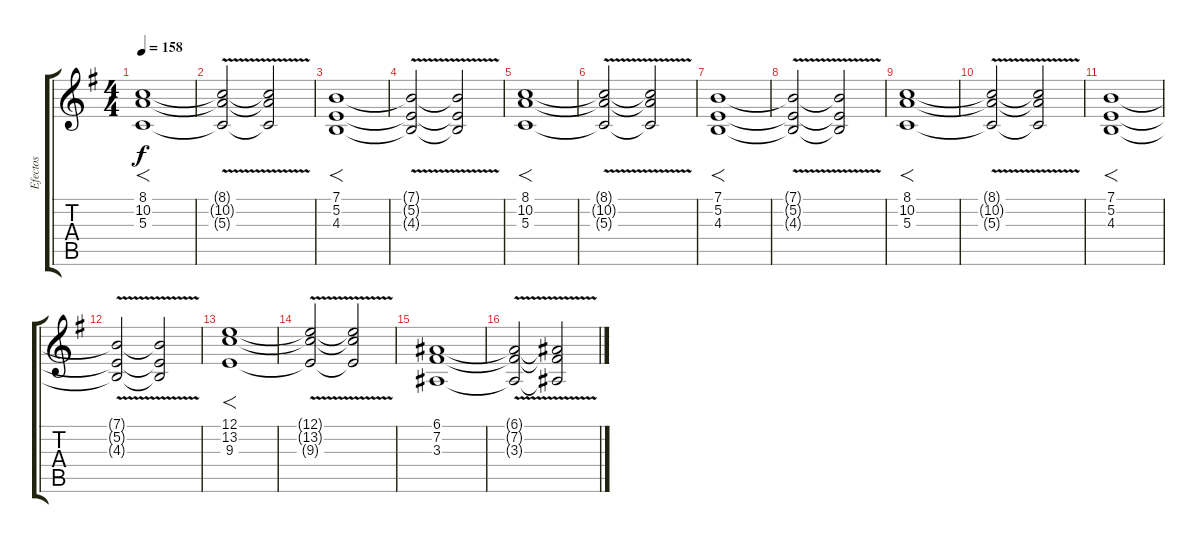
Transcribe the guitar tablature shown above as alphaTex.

\track ("Efectos" "Efectos") {instrument pad7halo}
\staff {score tabs}
\tuning (E4 B3 G3 D3 A2 E2) {hide}
\ts (4 4)
\tempo 158
\clef g2
\ks g
(8.1 10.2 5.3).1{f dy f volume 9} |
(8.1{v t} 10.2{v t} 5.3{t}).2 (8.1{t} 10.2{t} 5.3{t}).2{volume 5} |
(7.1 5.2 4.3).1{f volume 9} |
(7.1{v t} 5.2{v t} 4.3{t}).2 (7.1{t} 5.2{t} 4.3{t}).2{volume 5} |
(8.1 10.2 5.3).1{f volume 9} |
(8.1{v t} 10.2{v t} 5.3{t}).2 (8.1{t} 10.2{t} 5.3{t}).2{volume 5} |
(7.1 5.2 4.3).1{f volume 9} |
(7.1{v t} 5.2{v t} 4.3{t}).2 (7.1{t} 5.2{t} 4.3{t}).2{volume 5} |
(8.1 10.2 5.3).1{f volume 9} |
(8.1{v t} 10.2{v t} 5.3{t}).2 (8.1{t} 10.2{t} 5.3{t}).2{volume 5} |
(7.1 5.2 4.3).1{f volume 9} |
(7.1{v t} 5.2{v t} 4.3{t}).2 (7.1{t} 5.2{t} 4.3{t}).2{volume 5} |
(12.1 13.2 9.3).1{f volume 9} |
(12.1{v t} 13.2{v t} 9.3{t}).2 (12.1{t} 13.2{t} 9.3{t}).2{volume 5} |
(6.1 7.2 3.3).1{volume 9} |
(6.1{v t} 7.2{v t} 3.3{t}).2 (6.1{t} 7.2{t} 3.3{t}).2{volume 5}
